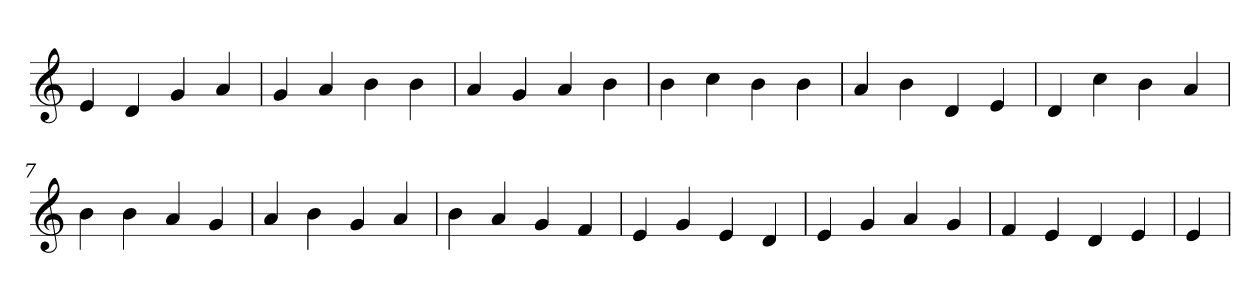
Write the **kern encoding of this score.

**kern
*part1
*staff1
*clefG2
=1
4e
4d
4g
4a
=2
4g
4a
4b
4b
=3
4a
4g
4a
4b
=4
4b
4cc
4b
4b
=5
4a
4b
4d
4e
=6
4d
4cc
4b
4a
=7
4b
4b
4a
4g
=8
4a
4b
4g
4a
=9
4b
4a
4g
4f
=10
4e
4g
4e
4d
=11
4e
4g
4a
4g
=12
4f
4e
4d
4e
=13
4e
=
*-
